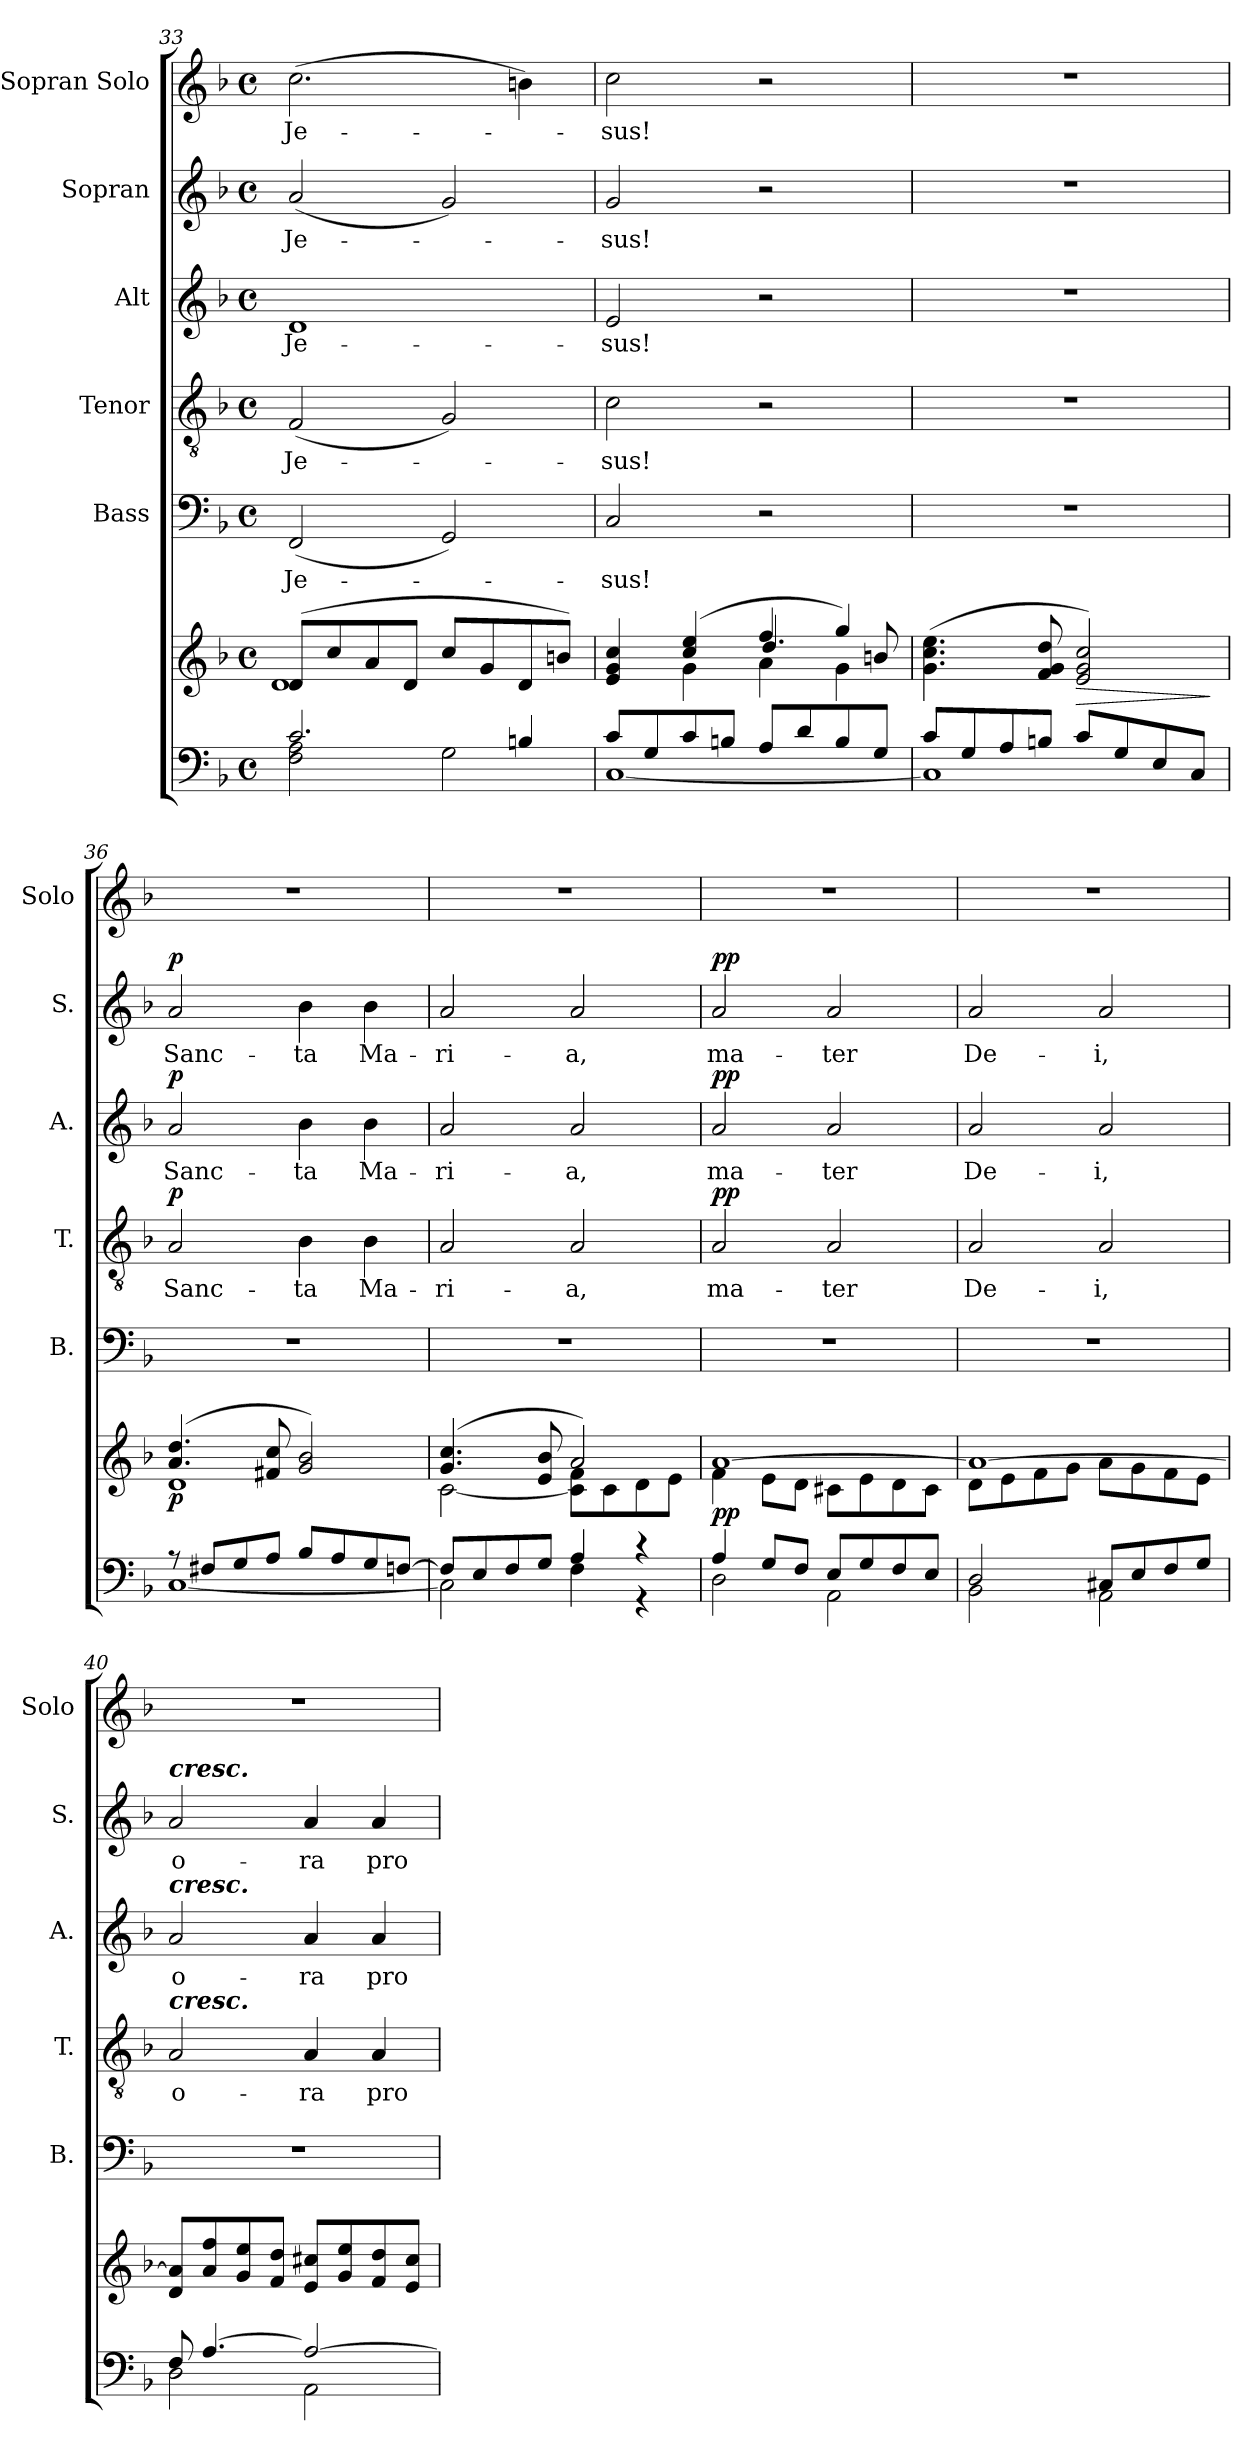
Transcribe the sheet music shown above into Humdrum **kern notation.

**kern	**kern	**dynam	**kern	**text	**kern	**text	**dynam	**kern	**text	**dynam	**kern	**text	**dynam	**kern	**text
*part6	*part6	*part6	*part5	*part5	*part4	*part4	*part4	*part3	*part3	*part3	*part2	*part2	*part2	*part1	*part1
*staff7	*staff6	*staff6/7	*staff5	*staff5	*staff4	*staff4	*staff4	*staff3	*staff3	*staff3	*staff2	*staff2	*staff2	*staff1	*staff1
*	*	*	*I"Bass	*	*I"Tenor	*	*	*I"Alt	*	*	*I"Sopran	*	*	*I"Sopran Solo	*
*	*	*	*I'B.	*	*I'T.	*	*	*I'A.	*	*	*I'S.	*	*	*I'Solo	*
*clefF4	*clefG2	*	*clefF4	*	*clefGv2	*	*	*clefG2	*	*	*clefG2	*	*	*clefG2	*
*k[b-]	*k[b-]	*	*k[b-]	*	*k[b-]	*	*	*k[b-]	*	*	*k[b-]	*	*	*k[b-]	*
*F:	*F:	*	*F:	*	*F:	*	*	*F:	*	*	*F:	*	*	*F:	*
*M4/4	*M4/4	*	*M4/4	*	*M4/4	*	*	*M4/4	*	*	*M4/4	*	*	*M4/4	*
*met(c)	*met(c)	*	*met(c)	*	*met(c)	*	*	*met(c)	*	*	*met(c)	*	*	*met(c)	*
=33	=33	=33	=33	=33	=33	=33	=33	=33	=33	=33	=33	=33	=33	=33	=33
*^	*^	*	*	*	*	*	*	*	*	*	*	*	*	*	*
!	!	!	!	!	!	!LO:LY:b	!	!LO:LY:b	!	!	!LO:LY:b	!	!	!LO:LY:b	!	!	!LO:LY:b
2.c/	2F\ 2A\	(>8d/L	1d	.	(<2FF/	Je-	(<2F/	Je-	.	1d	Je-	.	(<2a/	Je-	.	(>2.cc\	Je-
.	.	8cc/	.	.	.	.	.	.	.	.	.	.	.	.	.	.	.
.	.	8a/	.	.	.	.	.	.	.	.	.	.	.	.	.	.	.
.	.	8d/J	.	.	.	.	.	.	.	.	.	.	.	.	.	.	.
.	2G\	8cc/L	.	.	2GG/)	.	2G/)	.	.	.	.	.	2g/)	.	.	.	.
.	.	8g/	.	.	.	.	.	.	.	.	.	.	.	.	.	.	.
4Bn/	.	8d/	.	.	.	.	.	.	.	.	.	.	.	.	.	4bn\)	.
.	.	8bn/J)	.	.	.	.	.	.	.	.	.	.	.	.	.	.	.
=34	=34	=34	=34	=34	=34	=34	=34	=34	=34	=34	=34	=34	=34	=34	=34	=34	=34
*	*	*	*^	*	*	*	*	*	*	*	*	*	*	*	*	*	*
!	!	!	!	!	!	!	!LO:LY:b	!	!LO:LY:b	!	!	!LO:LY:b	!	!	!LO:LY:b	!	!	!LO:LY:b
8c/L	[<1C	4e/ 4g/ 4cc/	4ryy	2ryy	.	2C/	-sus!	2c\	-sus!	.	2e/	-sus!	.	2g/	-sus!	.	2cc\	-sus!
8G/	.	.	.	.	.	.	.	.	.	.	.	.	.	.	.	.	.	.
8c/	.	(4cc/ 4ee/	4g\	.	.	.	.	.	.	.	.	.	.	.	.	.	.	.
8Bn/J	.	.	.	.	.	.	.	.	.	.	.	.	.	.	.	.	.	.
8A/L	.	4ff/	4a\	4.dd/	.	2r	.	2r	.	.	2r	.	.	2r	.	.	2r	.
8d/	.	.	.	.	.	.	.	.	.	.	.	.	.	.	.	.	.	.
8B/	.	4gg/)	4g\	.	.	.	.	.	.	.	.	.	.	.	.	.	.	.
8G/J	.	.	.	8bn/	.	.	.	.	.	.	.	.	.	.	.	.	.	.
*	*	*v	*v	*v	*	*	*	*	*	*	*	*	*	*	*	*	*	*
=35	=35	=35	=35	=35	=35	=35	=35	=35	=35	=35	=35	=35	=35	=35	=35	=35
8c/L	1C]	(>4.g\ 4.cc\ 4.ee\	.	1r	.	1r	.	.	1r	.	.	1r	.	.	1r	.
8G/	.	.	.	.	.	.	.	.	.	.	.	.	.	.	.	.
8A/	.	.	.	.	.	.	.	.	.	.	.	.	.	.	.	.
8Bn/J	.	8f/ 8g/ 8dd/	.	.	.	.	.	.	.	.	.	.	.	.	.	.
!	!	!	!LO:HP:b	!	!	!	!	!	!	!	!	!	!	!	!	!
8c/L	.	2e/ 2g/ 2cc/)	>	.	.	.	.	.	.	.	.	.	.	.	.	.
8G/	.	.	.	.	.	.	.	.	.	.	.	.	.	.	.	.
8E/	.	.	.	.	.	.	.	.	.	.	.	.	.	.	.	.
8C/J	.	.	.	.	.	.	.	.	.	.	.	.	.	.	.	.
*v	*v	*	*	*	*	*	*	*	*	*	*	*	*	*	*	*
.	.	]	.	.	.	.	.	.	.	.	.	.	.	.	.
!!LO:PB:g=z
=36	=36	=36	=36	=36	=36	=36	=36	=36	=36	=36	=36	=36	=36	=36	=36
*^	*^	*	*	*	*	*	*	*	*	*	*	*	*	*	*
!	!	!	!	!LO:DY:b	!	!	!	!LO:LY:b	!LO:DY:a	!	!LO:LY:b	!LO:DY:a	!	!LO:LY:b	!LO:DY:a	!	!
8rG	[<1C	(4.a/ 4.dd/	1d	p	1r	.	2A/	Sanc-	p	2a/	Sanc-	p	2a/	Sanc-	p	1r	.
8F#X/L	.	.	.	.	.	.	.	.	.	.	.	.	.	.	.	.	.
8G/	.	.	.	.	.	.	.	.	.	.	.	.	.	.	.	.	.
8A/J	.	8f#X/ 8cc/	.	.	.	.	.	.	.	.	.	.	.	.	.	.	.
!	!	!	!	!	!	!	!	!LO:LY:b	!	!	!LO:LY:b	!	!	!LO:LY:b	!	!	!
8B-/L	.	2g/ 2b-/)	.	.	.	.	4B-\	-ta	.	4b-\	-ta	.	4b-\	-ta	.	.	.
8A/	.	.	.	.	.	.	.	.	.	.	.	.	.	.	.	.	.
!	!	!	!	!	!	!	!	!LO:LY:b	!	!	!LO:LY:b	!	!	!LO:LY:b	!	!	!
8G/	.	.	.	.	.	.	4B-\	Ma-	.	4b-\	Ma-	.	4b-\	Ma-	.	.	.
[>8Fn/J	.	.	.	.	.	.	.	.	.	.	.	.	.	.	.	.	.
=37	=37	=37	=37	=37	=37	=37	=37	=37	=37	=37	=37	=37	=37	=37	=37	=37	=37
!	!	!	!	!	!	!	!	!LO:LY:b	!	!	!LO:LY:b	!	!	!LO:LY:b	!	!	!
8F/L]	2C\]	(4.g/ 4.cc/	[<2c\	.	1r	.	2A/	-ri-	.	2a/	-ri-	.	2a/	-ri-	.	1r	.
8E/	.	.	.	.	.	.	.	.	.	.	.	.	.	.	.	.	.
8F/	.	.	.	.	.	.	.	.	.	.	.	.	.	.	.	.	.
8G/J	.	8e/ 8b-/	.	.	.	.	.	.	.	.	.	.	.	.	.	.	.
!	!	!	!	!	!	!	!	!LO:LY:b	!	!	!LO:LY:b	!	!	!LO:LY:b	!	!	!
4A/	4F\	2a/)	8c\] 8f\L	.	.	.	2A/	-a,	.	2a/	-a,	.	2a/	-a,	.	.	.
.	.	.	8c\	.	.	.	.	.	.	.	.	.	.	.	.	.	.
4r	4r	.	8d\	.	.	.	.	.	.	.	.	.	.	.	.	.	.
.	.	.	8e\J	.	.	.	.	.	.	.	.	.	.	.	.	.	.
=38	=38	=38	=38	=38	=38	=38	=38	=38	=38	=38	=38	=38	=38	=38	=38	=38	=38
!	!	!	!	!LO:DY:b	!	!	!	!LO:LY:b	!LO:DY:a	!	!LO:LY:b	!LO:DY:a	!	!LO:LY:b	!LO:DY:a	!	!
4A/	2D\	[>1a	4f\	pp	1r	.	2A/	ma-	pp	2a/	ma-	pp	2a/	ma-	pp	1r	.
8G/L	.	.	8e\L	.	.	.	.	.	.	.	.	.	.	.	.	.	.
8F/J	.	.	8d\J	.	.	.	.	.	.	.	.	.	.	.	.	.	.
!	!	!	!	!	!	!	!	!LO:LY:b	!	!	!LO:LY:b	!	!	!LO:LY:b	!	!	!
8E/L	2AA\	.	8c#X\L	.	.	.	2A/	-ter	.	2a/	-ter	.	2a/	-ter	.	.	.
8G/	.	.	8e\	.	.	.	.	.	.	.	.	.	.	.	.	.	.
8F/	.	.	8d\	.	.	.	.	.	.	.	.	.	.	.	.	.	.
8E/J	.	.	8c#\J	.	.	.	.	.	.	.	.	.	.	.	.	.	.
=39	=39	=39	=39	=39	=39	=39	=39	=39	=39	=39	=39	=39	=39	=39	=39	=39	=39
!	!	!	!	!	!	!	!	!LO:LY:b	!	!	!LO:LY:b	!	!	!LO:LY:b	!	!	!
2D/	2BB-\	1a_	8d\L	.	1r	.	2A/	De-	.	2a/	De-	.	2a/	De-	.	1r	.
.	.	.	8e\	.	.	.	.	.	.	.	.	.	.	.	.	.	.
.	.	.	8f\	.	.	.	.	.	.	.	.	.	.	.	.	.	.
.	.	.	8g\J	.	.	.	.	.	.	.	.	.	.	.	.	.	.
!	!	!	!	!	!	!	!	!LO:LY:b	!	!	!LO:LY:b	!	!	!LO:LY:b	!	!	!
8C#X/L	2AA\	.	8a\L	.	.	.	2A/	-i,	.	2a/	-i,	.	2a/	-i,	.	.	.
8E/	.	.	8g\	.	.	.	.	.	.	.	.	.	.	.	.	.	.
8F/	.	.	8f\	.	.	.	.	.	.	.	.	.	.	.	.	.	.
8G/J	.	.	8e\J	.	.	.	.	.	.	.	.	.	.	.	.	.	.
=40	=40	=40	=40	=40	=40	=40	=40	=40	=40	=40	=40	=40	=40	=40	=40	=40	=40
!	!	!	!	!	!	!	!	!	!	!	!	!	!LO:TX:a:Bi:t=cresc.	!	!	!	!
!	!	!	!	!	!	!	!	!	!	!LO:TX:a:Bi:t=cresc.	!	!	!	!	!	!	!
!	!	!	!	!	!	!	!LO:TX:a:Bi:t=cresc.	!	!	!	!	!	!	!	!	!	!
!	!	!	!	!	!	!	!	!LO:LY:b	!	!	!LO:LY:b	!	!	!LO:LY:b	!	!	!
*	*	*v	*v	*	*	*	*	*	*	*	*	*	*	*	*	*	*
8F/	2D\	8d/ 8a/]L	.	1r	.	2A/	o-	.	2a/	o-	.	2a/	o-	.	1r	.
[>4.A/	.	8a/ 8ff/	.	.	.	.	.	.	.	.	.	.	.	.	.	.
.	.	8g/ 8ee/	.	.	.	.	.	.	.	.	.	.	.	.	.	.
.	.	8f/ 8dd/J	.	.	.	.	.	.	.	.	.	.	.	.	.	.
!	!	!	!	!	!	!	!LO:LY:b	!	!	!LO:LY:b	!	!	!LO:LY:b	!	!	!
2A/_	2AA\	8e/ 8cc#X/L	.	.	.	4A/	-ra	.	4a/	-ra	.	4a/	-ra	.	.	.
.	.	8g/ 8ee/	.	.	.	.	.	.	.	.	.	.	.	.	.	.
!	!	!	!	!	!	!	!LO:LY:b	!	!	!LO:LY:b	!	!	!LO:LY:b	!	!	!
.	.	8f/ 8dd/	.	.	.	4A/	pro	.	4a/	pro	.	4a/	pro	.	.	.
.	.	8e/ 8cc#/J	.	.	.	.	.	.	.	.	.	.	.	.	.	.
*v	*v	*	*	*	*	*	*	*	*	*	*	*	*	*	*	*
=	=	=	=	=	=	=	=	=	=	=	=	=	=	=	=
*-	*-	*-	*-	*-	*-	*-	*-	*-	*-	*-	*-	*-	*-	*-	*-
